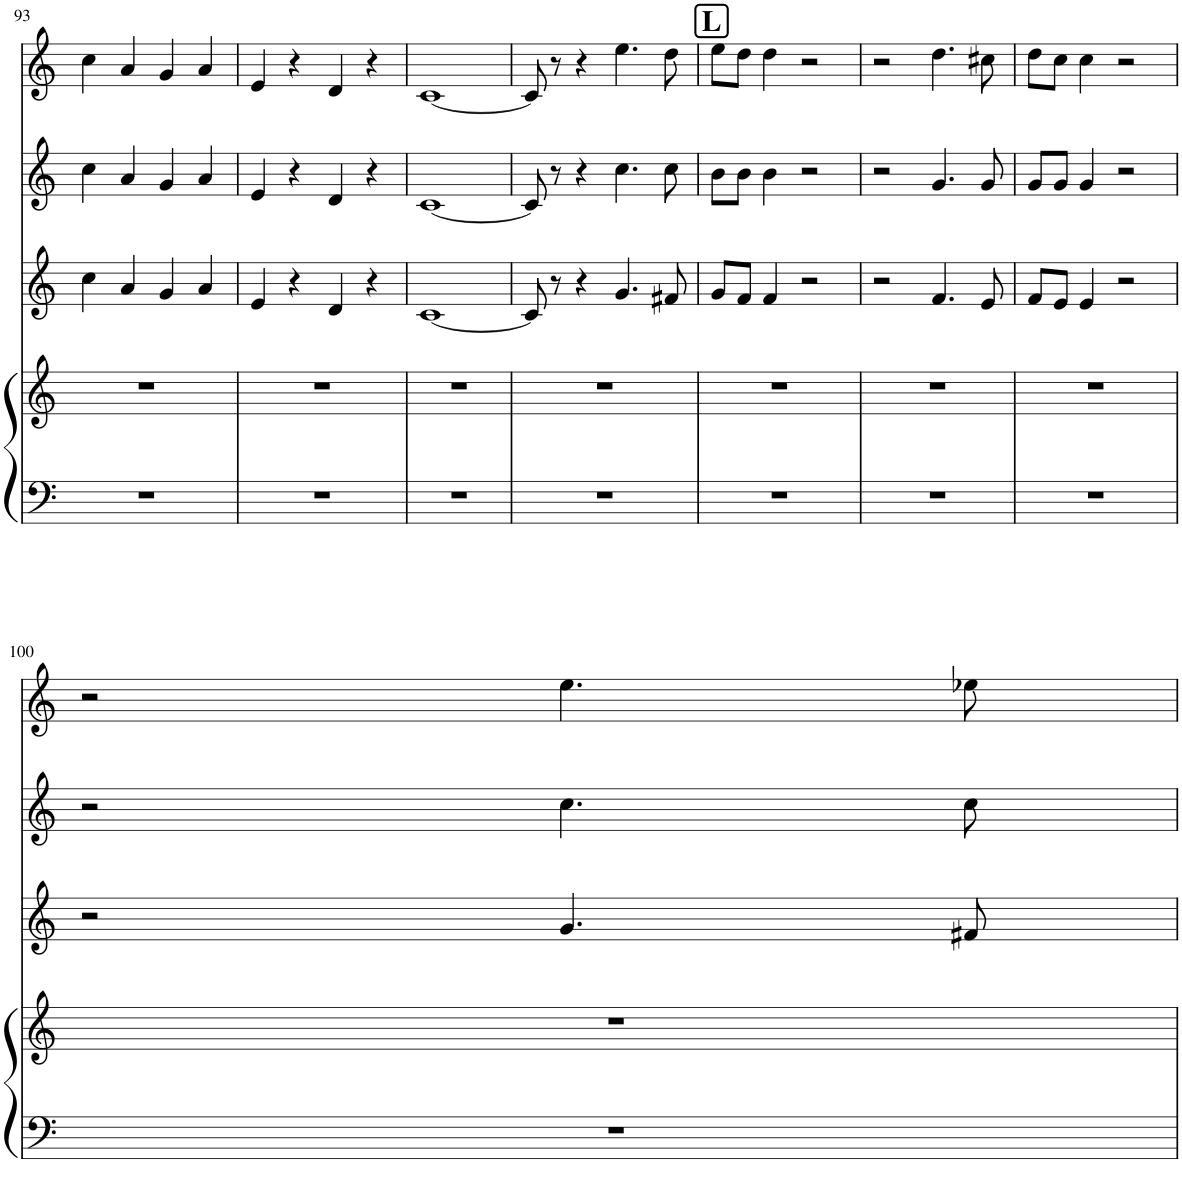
**kern	**kern	**kern	**kern	**kern
*part4	*part4	*part3	*part2	*part1
*staff5	*staff4	*staff3	*staff2	*staff1
*I"Piano	*	*I"Piano	*I"Piano	*I"Piano
*I'Pno	*	*I'Pno	*I'Pno	*I'Pno
!!LO:PB:g=z
*clefF4	*clefG2	*clefG2	*clefG2	*clefG2
*k[]	*k[]	*k[]	*k[]	*k[]
*M4/4	*M4/4	*M4/4	*M4/4	*M4/4
*met(c|)	*met(c|)	*met(c|)	*met(c|)	*met(c|)
=93	=93	=93	=93	=93
1r	1r	4cc\	4cc\	4cc\
.	.	4a/	4a/	4a/
.	.	4g/	4g/	4g/
.	.	4a/	4a/	4a/
=94	=94	=94	=94	=94
1r	1r	4e/	4e/	4e/
.	.	4r	4r	4r
.	.	4d/	4d/	4d/
.	.	4r	4r	4r
=95	=95	=95	=95	=95
1r	1r	[1c	[1c	[1c
=96	=96	=96	=96	=96
1r	1r	8c/]	8c/]	8c/]
.	.	8r	8r	8r
.	.	4r	4r	4r
.	.	4.g/	4.cc\	4.ee\
.	.	8f#X/	8cc\	8dd\
=97	=97	=97	=97	=97
!	!	!	!	!LO:TX:a:B:t=L
1r	1r	8g/L	8b\L	8ee\L
.	.	8f/J	8b\J	8dd\J
.	.	4f/	4b\	4dd\
.	.	2r	2r	2r
=98	=98	=98	=98	=98
1r	1r	2r	2r	2r
.	.	4.f/	4.g/	4.dd\
.	.	8e/	8g/	8cc#X\
=99	=99	=99	=99	=99
1r	1r	8f/L	8g/L	8dd\L
.	.	8e/J	8g/J	8cc\J
.	.	4e/	4g/	4cc\
.	.	2r	2r	2r
!!LO:LB:g=z
=100	=100	=100	=100	=100
1r	1r	2r	2r	2r
.	.	4.g/	4.cc\	4.ee\
.	.	8f#X/	8cc\	8ee-X\
=	=	=	=	=
*-	*-	*-	*-	*-
